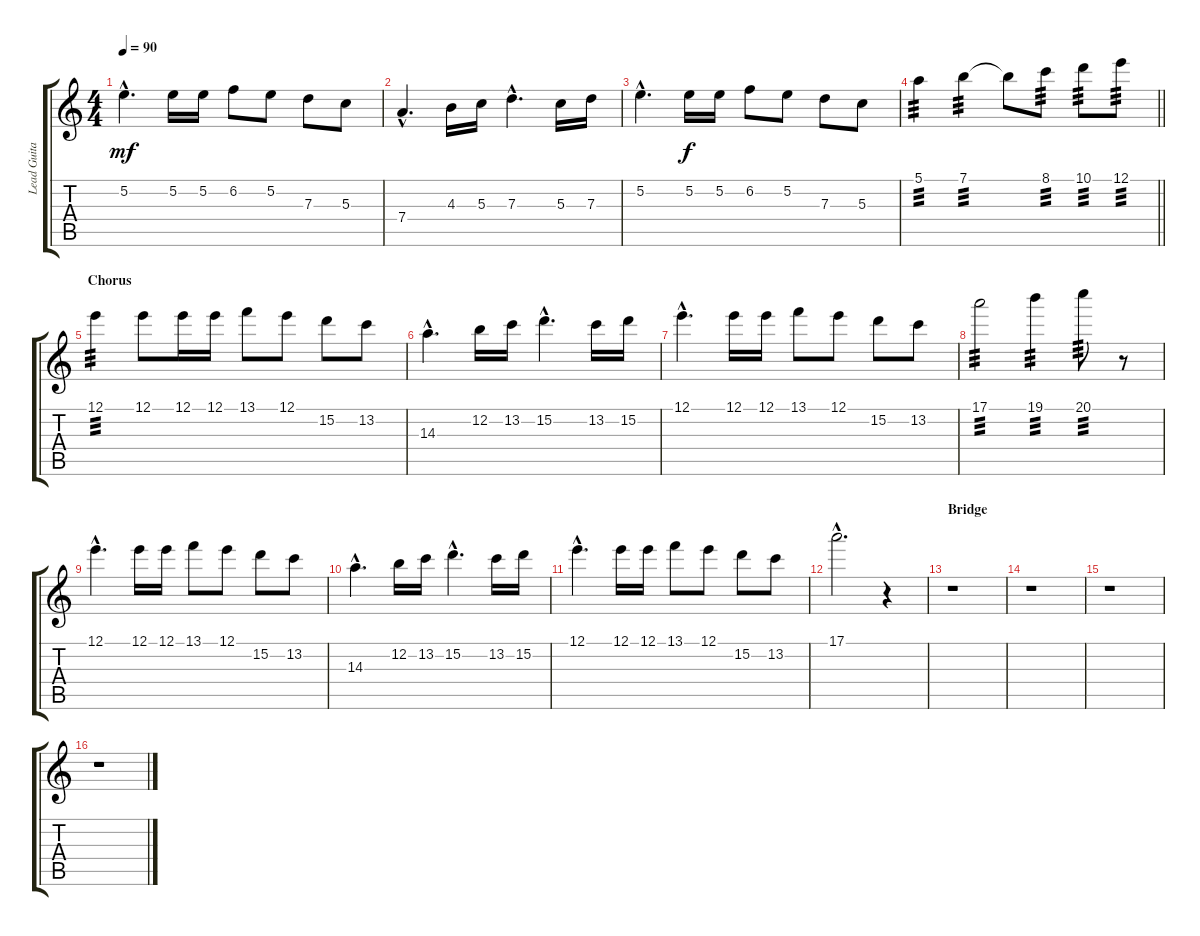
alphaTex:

\track ("Lead Guitar" "Lead Guita") {instrument acousticguitarnylon}
\staff {score tabs}
\tuning (E4 B3 G3 D3 A2 E2) {hide}
\ts (4 4)
\tempo 90
\clef g2
\ks aminor
5.2{hac}.4{d dy mf} 5.2.16 5.2.16 6.2.8 5.2.8 7.3.8 5.3.8 |
7.4{hac}.4{d} 4.3.16 5.3.16 7.3{hac}.4{d} 5.3.16 7.3.16 |
5.2{hac}.4{d} 5.2.16{dy f} 5.2.16 6.2.8 5.2.8 7.3.8 5.3.8 |
\barLineRight lightlight
5.1.4{tp 3} 7.1.4{tp 3} 7.1{t}.8 8.1.8{tp 3} 10.1.8{tp 3} 12.1.8{tp 3} |
\section ("" "Chorus")
12.1.4{tp 3} 12.1.8 12.1.16 12.1.16 13.1.8 12.1.8 15.2.8 13.2.8 |
14.3{hac}.4{d} 12.2.16 13.2.16 15.2{hac}.4{d} 13.2.16 15.2.16 |
12.1{hac}.4{d} 12.1.16 12.1.16 13.1.8 12.1.8 15.2.8 13.2.8 |
17.1.2{tp 3} 19.1.4{tp 3} 20.1.8{tp 3} r.8 |
12.1{hac}.4{d} 12.1.16 12.1.16 13.1.8 12.1.8 15.2.8 13.2.8 |
14.3{hac}.4{d} 12.2.16 13.2.16 15.2{hac}.4{d} 13.2.16 15.2.16 |
12.1{hac}.4{d} 12.1.16 12.1.16 13.1.8 12.1.8 15.2.8 13.2.8 |
17.1{hac}.2{d} r.4 |
\section ("" "Bridge")
r.1 |
r.1 |
r.1 |
r.1
